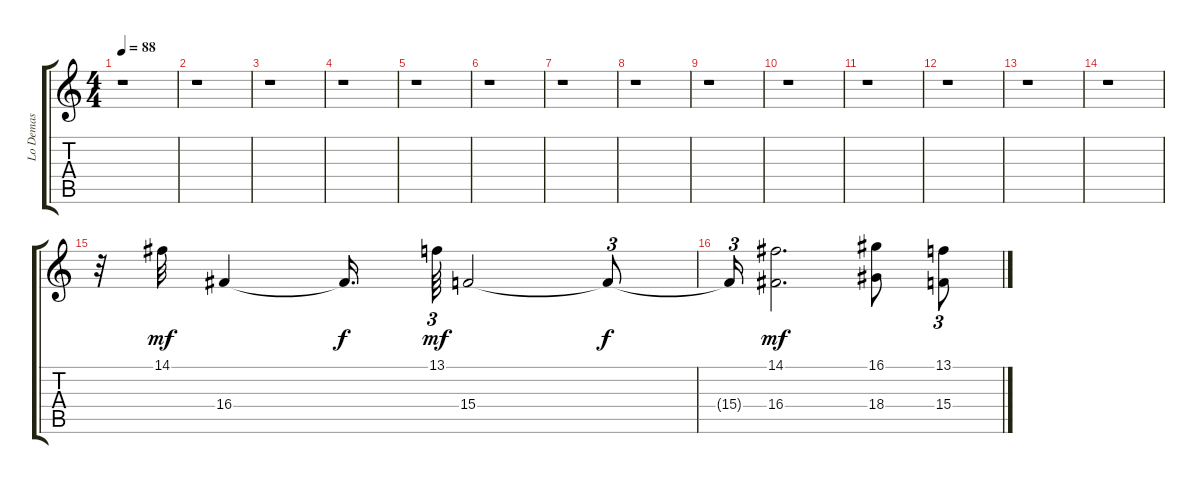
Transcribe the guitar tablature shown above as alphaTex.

\track ("Lo Demas" "Lo Demas") {instrument stringensemble1}
\staff {score tabs}
\tuning (E4 B3 G3 D3 A2 E2) {hide}
\ts (4 4)
\tempo 88
\clef g2
\ks c
r.1{dy f} |
r.1 |
r.1 |
r.1 |
r.1 |
r.1 |
r.1 |
r.1 |
r.1 |
r.1 |
r.1 |
r.1 |
r.1 |
r.1 |
r.32 14.1.32{dy mf} 16.4.4 16.4{t}.16{d dy f} 13.1.64{tu (3 2) dy mf} 15.4.2 15.4{t}.8{tu (3 2) dy f} |
15.4{t}.16{tu (3 2)} (14.1 16.4).2{d dy mf} (16.1 18.4).8 (13.1 15.4).8{tu (3 2)}
